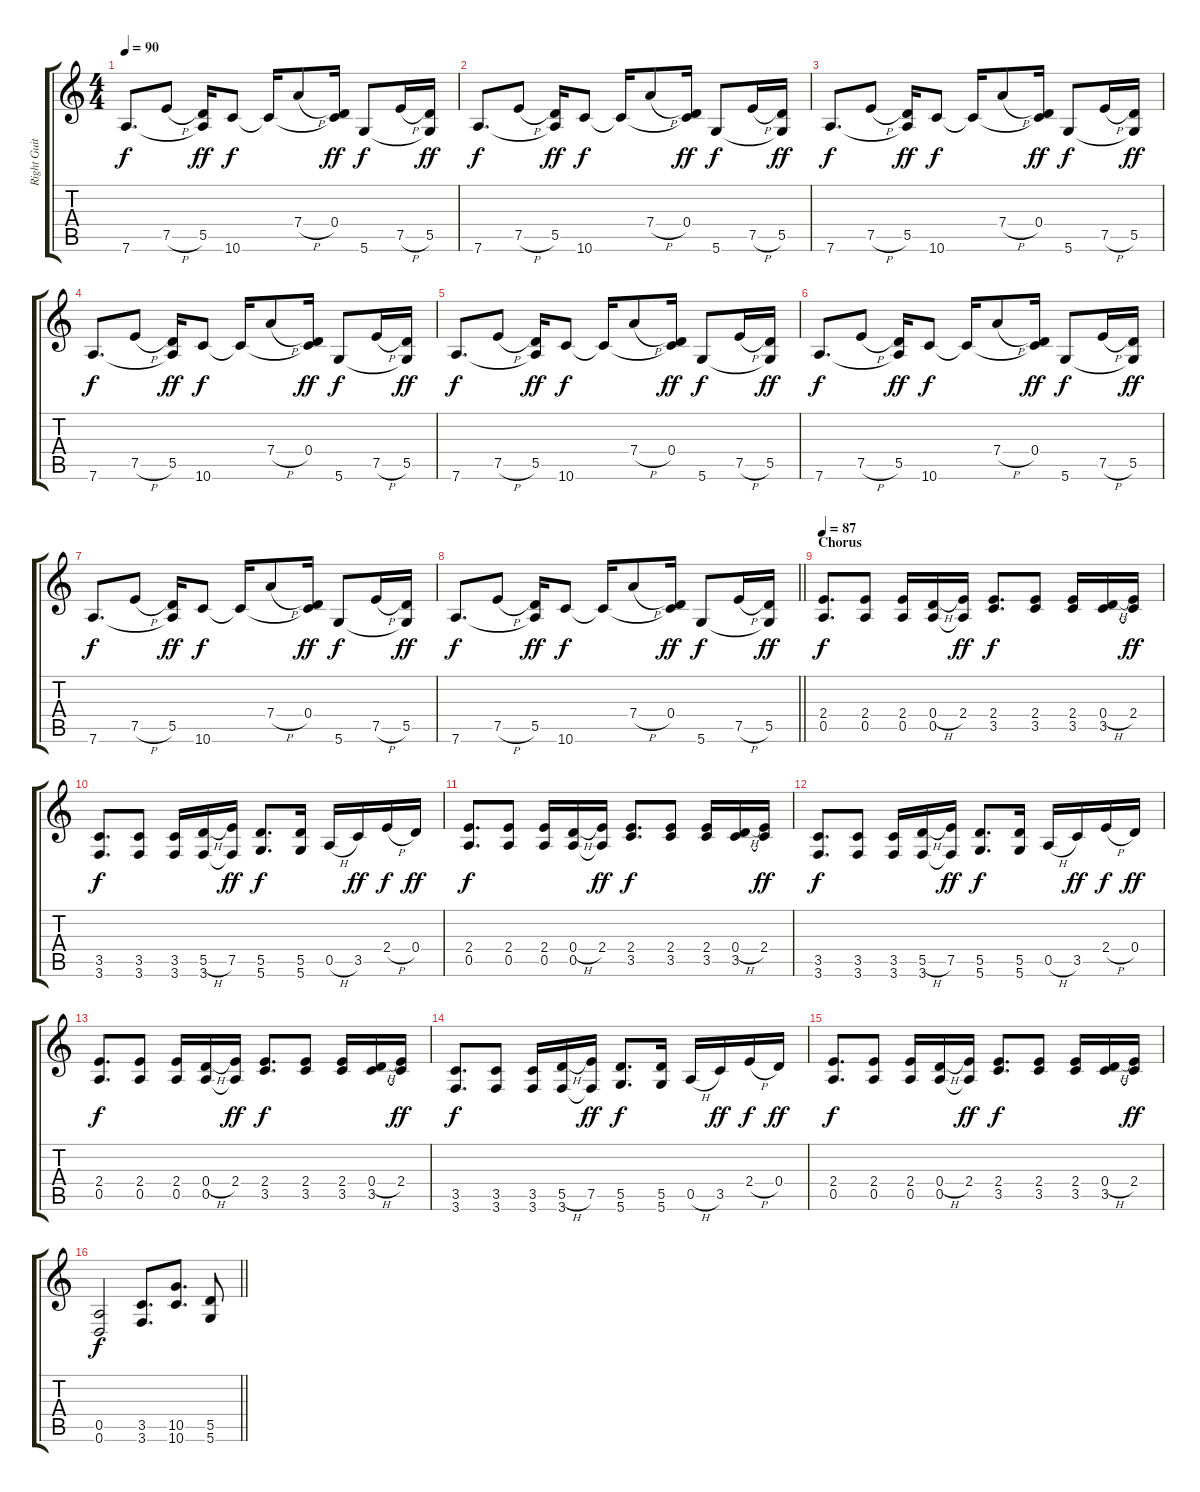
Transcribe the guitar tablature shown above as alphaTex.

\track ("Right Guitar" "Right Guit") {instrument distortionguitar}
\staff {score tabs}
\tuning (E4 B3 G3 D3 A2 D2) {hide}
\ts (4 4)
\section ("" "")
\tempo 90
\clef g2
\ks c
7.6.8{d dy f} 7.5{h}.8 (5.5 7.6{t}).16{dy ff} 10.6.8{dy f} 10.6{t}.16 7.4{h}.8 (0.4 10.6{t}).16{dy ff} 5.6.8{dy f} 7.5{h}.16 (5.5 5.6{t}).16{dy ff} |
7.6.8{d dy f} 7.5{h}.8 (5.5 7.6{t}).16{dy ff} 10.6.8{dy f} 10.6{t}.16 7.4{h}.8 (0.4 10.6{t}).16{dy ff} 5.6.8{dy f} 7.5{h}.16 (5.5 5.6{t}).16{dy ff} |
7.6.8{d dy f} 7.5{h}.8 (5.5 7.6{t}).16{dy ff} 10.6.8{dy f} 10.6{t}.16 7.4{h}.8 (0.4 10.6{t}).16{dy ff} 5.6.8{dy f} 7.5{h}.16 (5.5 5.6{t}).16{dy ff} |
7.6.8{d dy f} 7.5{h}.8 (5.5 7.6{t}).16{dy ff} 10.6.8{dy f} 10.6{t}.16 7.4{h}.8 (0.4 10.6{t}).16{dy ff} 5.6.8{dy f} 7.5{h}.16 (5.5 5.6{t}).16{dy ff} |
7.6.8{d dy f} 7.5{h}.8 (5.5 7.6{t}).16{dy ff} 10.6.8{dy f} 10.6{t}.16 7.4{h}.8 (0.4 10.6{t}).16{dy ff} 5.6.8{dy f} 7.5{h}.16 (5.5 5.6{t}).16{dy ff} |
7.6.8{d dy f} 7.5{h}.8 (5.5 7.6{t}).16{dy ff} 10.6.8{dy f} 10.6{t}.16 7.4{h}.8 (0.4 10.6{t}).16{dy ff} 5.6.8{dy f} 7.5{h}.16 (5.5 5.6{t}).16{dy ff} |
7.6.8{d dy f} 7.5{h}.8 (5.5 7.6{t}).16{dy ff} 10.6.8{dy f} 10.6{t}.16 7.4{h}.8 (0.4 10.6{t}).16{dy ff} 5.6.8{dy f} 7.5{h}.16 (5.5 5.6{t}).16{dy ff} |
\barLineRight lightlight
7.6.8{d dy f} 7.5{h}.8 (5.5 7.6{t}).16{dy ff} 10.6.8{dy f} 10.6{t}.16 7.4{h}.8 (0.4 10.6{t}).16{dy ff} 5.6.8{dy f} 7.5{h}.16 (5.5 5.6{t}).16{dy ff} |
\section ("" "Chorus")
\tempo 87
(2.4 0.5).8{d dy f} (2.4 0.5).8 (2.4 0.5).16 (0.4{h} 0.5).16 (2.4 0.5{t}).16{dy ff} (2.4 3.5).8{d dy f} (2.4 3.5).8 (2.4 3.5).16 (0.4{h} 3.5).16 (2.4 3.5{t}).16{dy ff} |
(3.5 3.6).8{d dy f} (3.5 3.6).8 (3.5 3.6).16 (5.5{h} 3.6).16 (7.5 3.6{t}).16{dy ff} (5.5 5.6).8{d dy f} (5.5 5.6).16 0.5{h}.16 3.5.16{dy ff} 2.4{h}.16{dy f} 0.4.16{dy ff} |
(2.4 0.5).8{d dy f} (2.4 0.5).8 (2.4 0.5).16 (0.4{h} 0.5).16 (2.4 0.5{t}).16{dy ff} (2.4 3.5).8{d dy f} (2.4 3.5).8 (2.4 3.5).16 (0.4{h} 3.5).16 (2.4 3.5{t}).16{dy ff} |
(3.5 3.6).8{d dy f} (3.5 3.6).8 (3.5 3.6).16 (5.5{h} 3.6).16 (7.5 3.6{t}).16{dy ff} (5.5 5.6).8{d dy f} (5.5 5.6).16 0.5{h}.16 3.5.16{dy ff} 2.4{h}.16{dy f} 0.4.16{dy ff} |
(2.4 0.5).8{d dy f} (2.4 0.5).8 (2.4 0.5).16 (0.4{h} 0.5).16 (2.4 0.5{t}).16{dy ff} (2.4 3.5).8{d dy f} (2.4 3.5).8 (2.4 3.5).16 (0.4{h} 3.5).16 (2.4 3.5{t}).16{dy ff} |
(3.5 3.6).8{d dy f} (3.5 3.6).8 (3.5 3.6).16 (5.5{h} 3.6).16 (7.5 3.6{t}).16{dy ff} (5.5 5.6).8{d dy f} (5.5 5.6).16 0.5{h}.16 3.5.16{dy ff} 2.4{h}.16{dy f} 0.4.16{dy ff} |
(2.4 0.5).8{d dy f} (2.4 0.5).8 (2.4 0.5).16 (0.4{h} 0.5).16 (2.4 0.5{t}).16{dy ff} (2.4 3.5).8{d dy f} (2.4 3.5).8 (2.4 3.5).16 (0.4{h} 3.5).16 (2.4 3.5{t}).16{dy ff} |
\barLineRight lightlight
(0.5 0.6).2{dy f} (3.5 3.6).8{d} (10.5 10.6).8{d} (5.5 5.6).8
